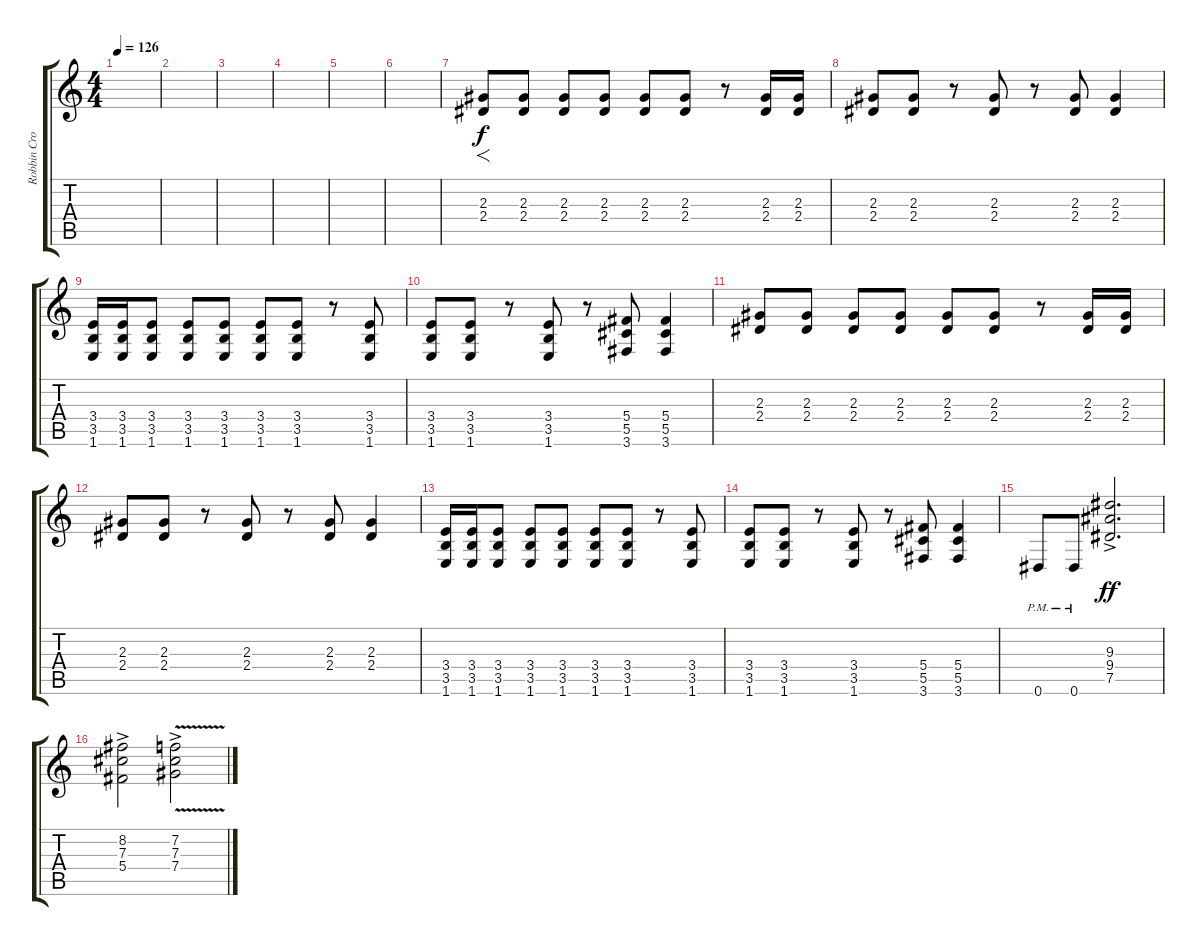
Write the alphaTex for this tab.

\track ("Robbin Crosby" "Robbin Cro") {instrument overdrivenguitar}
\staff {score tabs}
\tuning (Eb4 Bb3 Gb3 Db3 Ab2 Eb2) {hide}
\ts (4 4)
\tempo 126
\clef g2
\ks c
|
|
|
|
|
|
(2.3 2.4).8{f} (2.3 2.4).8 (2.3 2.4).8 (2.3 2.4).8 (2.3 2.4).8 (2.3 2.4).8 r.8 (2.3 2.4).16 (2.3 2.4).16 |
(2.3 2.4).8 (2.3 2.4).8 r.8 (2.3 2.4).8 r.8 (2.3 2.4).8 (2.3 2.4).4 |
(3.4 3.5 1.6).16 (3.4 3.5 1.6).16 (3.4 3.5 1.6).8 (3.4 3.5 1.6).8 (3.4 3.5 1.6).8 (3.4 3.5 1.6).8 (3.4 3.5 1.6).8 r.8 (3.4 3.5 1.6).8 |
(3.4 3.5 1.6).8 (3.4 3.5 1.6).8 r.8 (3.4 3.5 1.6).8 r.8 (5.4 5.5 3.6).8 (5.4 5.5 3.6).4 |
(2.3 2.4).8 (2.3 2.4).8 (2.3 2.4).8 (2.3 2.4).8 (2.3 2.4).8 (2.3 2.4).8 r.8 (2.3 2.4).16 (2.3 2.4).16 |
(2.3 2.4).8 (2.3 2.4).8 r.8 (2.3 2.4).8 r.8 (2.3 2.4).8 (2.3 2.4).4 |
(3.4 3.5 1.6).16 (3.4 3.5 1.6).16 (3.4 3.5 1.6).8 (3.4 3.5 1.6).8 (3.4 3.5 1.6).8 (3.4 3.5 1.6).8 (3.4 3.5 1.6).8 r.8 (3.4 3.5 1.6).8 |
(3.4 3.5 1.6).8 (3.4 3.5 1.6).8 r.8 (3.4 3.5 1.6).8 r.8 (5.4 5.5 3.6).8 (5.4 5.5 3.6).4 |
0.6{pm}.8 0.6{pm}.8 (9.3 9.4{ac} 7.5).2{d dy ff} |
(8.2 7.3{ac} 5.4).2 (7.2{v} 7.3{ac} 7.4).2
